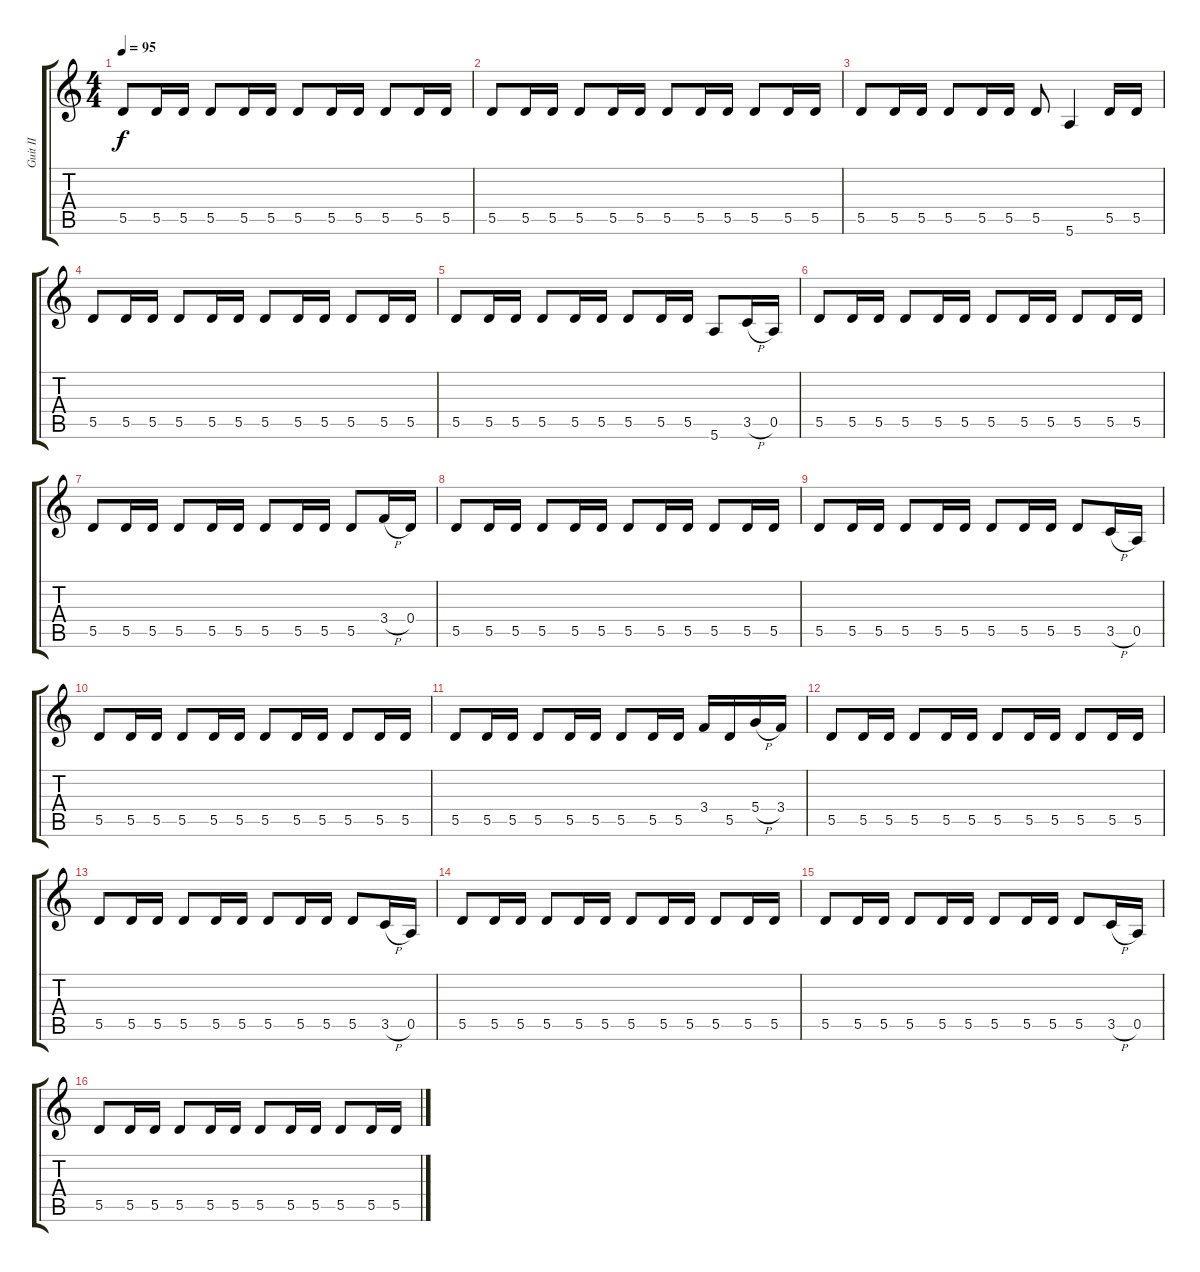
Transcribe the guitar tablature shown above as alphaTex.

\track ("Guit II" "Guit II") {instrument electricguitarmuted}
\staff {score tabs}
\tuning (E4 B3 G3 D3 A2 E2) {hide}
\ts (4 4)
\tempo 95
\clef g2
\ks c
5.5.8{dy f} 5.5.16 5.5.16 5.5.8 5.5.16 5.5.16 5.5.8 5.5.16 5.5.16 5.5.8 5.5.16 5.5.16 |
5.5.8 5.5.16 5.5.16 5.5.8 5.5.16 5.5.16 5.5.8 5.5.16 5.5.16 5.5.8 5.5.16 5.5.16 |
5.5.8 5.5.16 5.5.16 5.5.8 5.5.16 5.5.16 5.5.8 5.6.4 5.5.16 5.5.16 |
5.5.8 5.5.16 5.5.16 5.5.8 5.5.16 5.5.16 5.5.8 5.5.16 5.5.16 5.5.8 5.5.16 5.5.16 |
5.5.8 5.5.16 5.5.16 5.5.8 5.5.16 5.5.16 5.5.8 5.5.16 5.5.16 5.6.8 3.5{h}.16 0.5.16 |
5.5.8 5.5.16 5.5.16 5.5.8 5.5.16 5.5.16 5.5.8 5.5.16 5.5.16 5.5.8 5.5.16 5.5.16 |
5.5.8 5.5.16 5.5.16 5.5.8 5.5.16 5.5.16 5.5.8 5.5.16 5.5.16 5.5.8 3.4{h}.16 0.4.16 |
5.5.8 5.5.16 5.5.16 5.5.8 5.5.16 5.5.16 5.5.8 5.5.16 5.5.16 5.5.8 5.5.16 5.5.16 |
5.5.8 5.5.16 5.5.16 5.5.8 5.5.16 5.5.16 5.5.8 5.5.16 5.5.16 5.5.8 3.5{h}.16 0.5.16 |
5.5.8 5.5.16 5.5.16 5.5.8 5.5.16 5.5.16 5.5.8 5.5.16 5.5.16 5.5.8 5.5.16 5.5.16 |
5.5.8 5.5.16 5.5.16 5.5.8 5.5.16 5.5.16 5.5.8 5.5.16 5.5.16 3.4.16 5.5.16 5.4{h}.16 3.4.16 |
5.5.8 5.5.16 5.5.16 5.5.8 5.5.16 5.5.16 5.5.8 5.5.16 5.5.16 5.5.8 5.5.16 5.5.16 |
5.5.8 5.5.16 5.5.16 5.5.8 5.5.16 5.5.16 5.5.8 5.5.16 5.5.16 5.5.8 3.5{h}.16 0.5.16 |
5.5.8 5.5.16 5.5.16 5.5.8 5.5.16 5.5.16 5.5.8 5.5.16 5.5.16 5.5.8 5.5.16 5.5.16 |
5.5.8 5.5.16 5.5.16 5.5.8 5.5.16 5.5.16 5.5.8 5.5.16 5.5.16 5.5.8 3.5{h}.16 0.5.16 |
5.5.8 5.5.16 5.5.16 5.5.8 5.5.16 5.5.16 5.5.8 5.5.16 5.5.16 5.5.8 5.5.16 5.5.16
